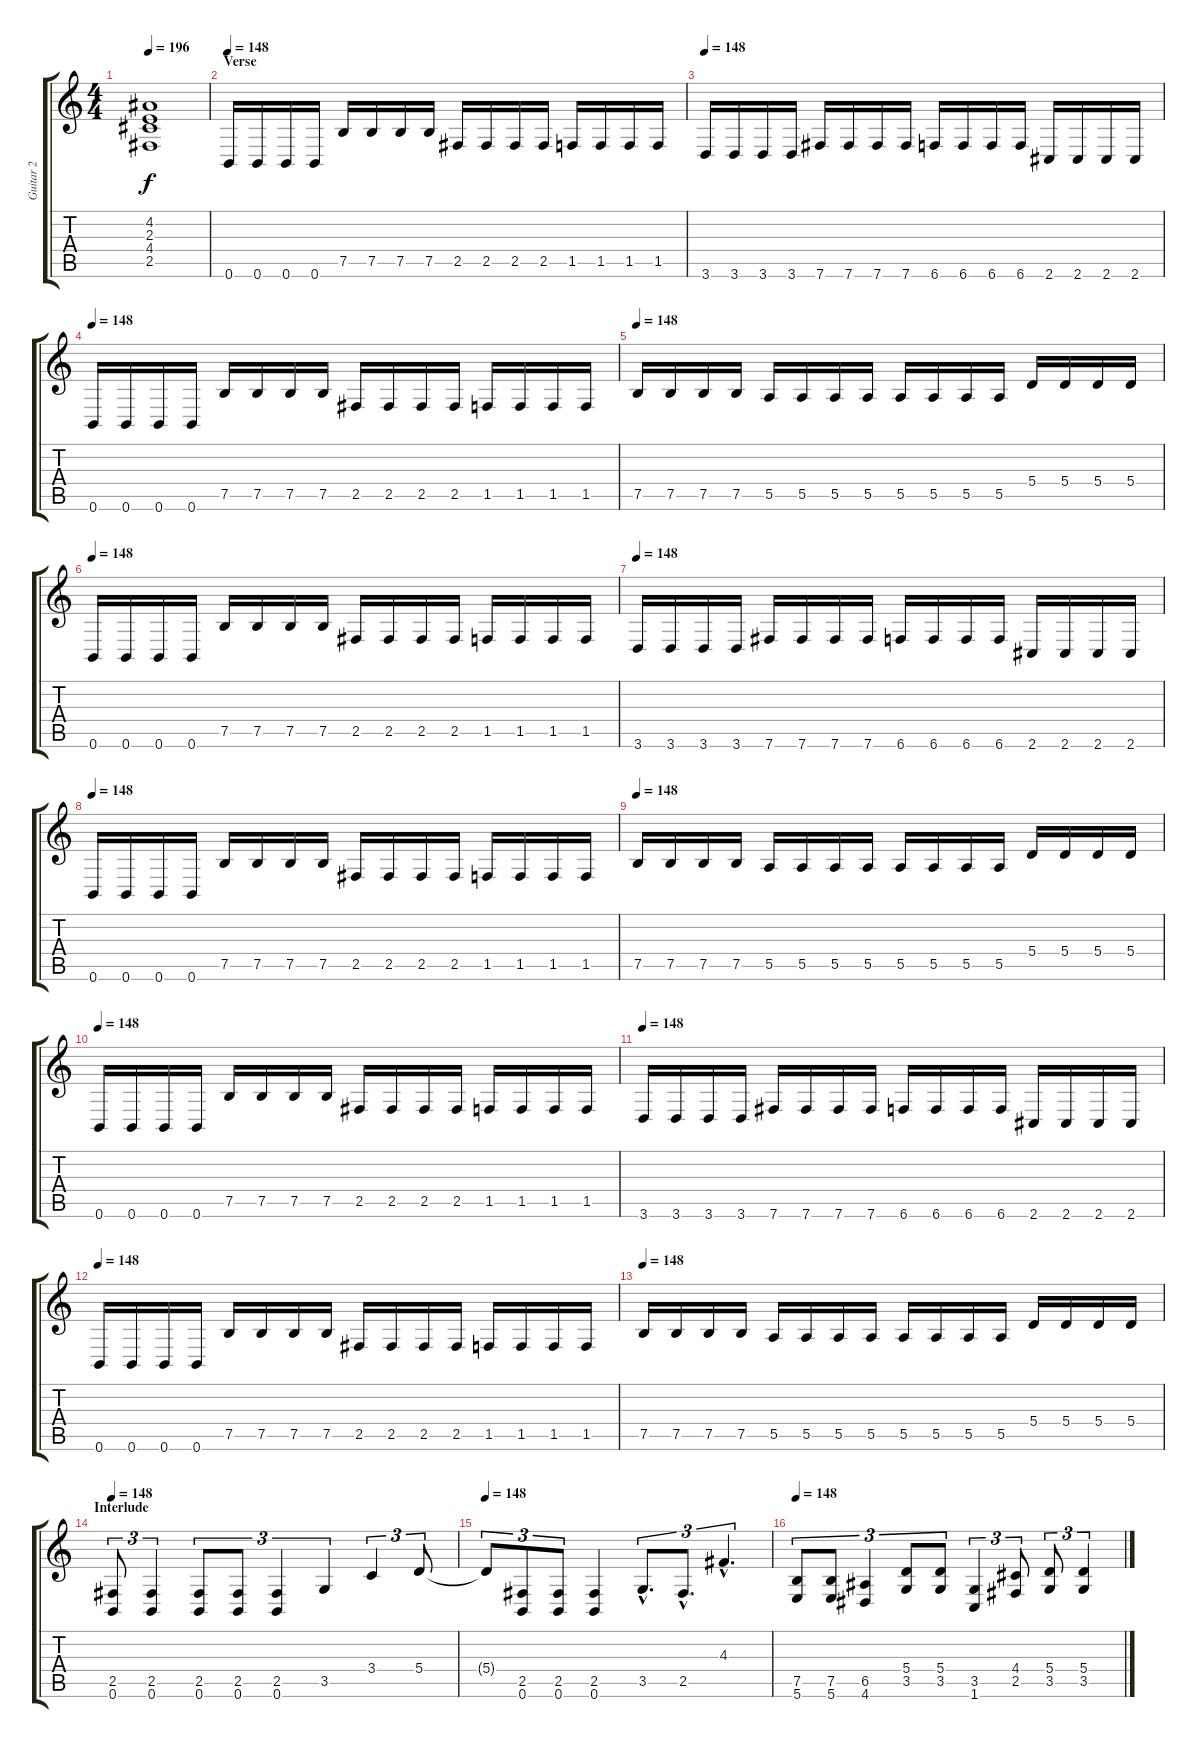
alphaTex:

\track ("Guitar 2" "Guitar 2") {instrument distortionguitar}
\staff {score tabs}
\tuning (B3 Gb3 D3 A2 E2 B1) {hide}
\ts (4 4)
\tempo 196
\clef g2
\ks c
(4.2{t} 2.3{t} 4.4{t} 2.5{t}).1{dy f} |
\section ("" "Verse")
\tempo 148
0.6.16 0.6.16 0.6.16 0.6.16 7.5.16 7.5.16 7.5.16 7.5.16 2.5.16 2.5.16 2.5.16 2.5.16 1.5.16 1.5.16 1.5.16 1.5.16 |
\tempo 148
3.6.16 3.6.16 3.6.16 3.6.16 7.6.16 7.6.16 7.6.16 7.6.16 6.6.16 6.6.16 6.6.16 6.6.16 2.6.16 2.6.16 2.6.16 2.6.16 |
\tempo 148
0.6.16 0.6.16 0.6.16 0.6.16 7.5.16 7.5.16 7.5.16 7.5.16 2.5.16 2.5.16 2.5.16 2.5.16 1.5.16 1.5.16 1.5.16 1.5.16 |
\tempo 148
7.5.16 7.5.16 7.5.16 7.5.16 5.5.16 5.5.16 5.5.16 5.5.16 5.5.16 5.5.16 5.5.16 5.5.16 5.4.16 5.4.16 5.4.16 5.4.16 |
\tempo 148
0.6.16 0.6.16 0.6.16 0.6.16 7.5.16 7.5.16 7.5.16 7.5.16 2.5.16 2.5.16 2.5.16 2.5.16 1.5.16 1.5.16 1.5.16 1.5.16 |
\tempo 148
3.6.16 3.6.16 3.6.16 3.6.16 7.6.16 7.6.16 7.6.16 7.6.16 6.6.16 6.6.16 6.6.16 6.6.16 2.6.16 2.6.16 2.6.16 2.6.16 |
\tempo 148
0.6.16 0.6.16 0.6.16 0.6.16 7.5.16 7.5.16 7.5.16 7.5.16 2.5.16 2.5.16 2.5.16 2.5.16 1.5.16 1.5.16 1.5.16 1.5.16 |
\tempo 148
7.5.16 7.5.16 7.5.16 7.5.16 5.5.16 5.5.16 5.5.16 5.5.16 5.5.16 5.5.16 5.5.16 5.5.16 5.4.16 5.4.16 5.4.16 5.4.16 |
\tempo 148
0.6.16 0.6.16 0.6.16 0.6.16 7.5.16 7.5.16 7.5.16 7.5.16 2.5.16 2.5.16 2.5.16 2.5.16 1.5.16 1.5.16 1.5.16 1.5.16 |
\tempo 148
3.6.16 3.6.16 3.6.16 3.6.16 7.6.16 7.6.16 7.6.16 7.6.16 6.6.16 6.6.16 6.6.16 6.6.16 2.6.16 2.6.16 2.6.16 2.6.16 |
\tempo 148
0.6.16 0.6.16 0.6.16 0.6.16 7.5.16 7.5.16 7.5.16 7.5.16 2.5.16 2.5.16 2.5.16 2.5.16 1.5.16 1.5.16 1.5.16 1.5.16 |
\tempo 148
7.5.16 7.5.16 7.5.16 7.5.16 5.5.16 5.5.16 5.5.16 5.5.16 5.5.16 5.5.16 5.5.16 5.5.16 5.4.16 5.4.16 5.4.16 5.4.16 |
\section ("" "Interlude")
\tempo 148
(2.5 0.6).8{tu (3 2)} (2.5 0.6).4{tu (3 2)} (2.5 0.6).8{tu (3 2)} (2.5 0.6).8{tu (3 2)} (2.5 0.6).4{tu (3 2)} 3.5.4{tu (3 2)} 3.4.4{tu (3 2)} 5.4.8{tu (3 2)} |
\tempo 148
5.4{t}.8{tu (3 2)} (2.5 0.6).8{tu (3 2)} (2.5 0.6).8{tu (3 2)} (2.5 0.6).4 3.5{hac}.8{d tu (3 2)} 2.5{hac}.8{d tu (3 2)} 4.3{hac}.4{d tu (3 2)} |
\tempo 148
(7.5 5.6).8{tu (3 2)} (7.5 5.6).8{tu (3 2)} (6.5 4.6).4{tu (3 2)} (5.4 3.5).8{tu (3 2)} (5.4 3.5).8{tu (3 2)} (3.5 1.6).4{tu (3 2)} (4.4 2.5).8{tu (3 2)} (5.4 3.5).8{tu (3 2)} (5.4 3.5).4{tu (3 2)}
